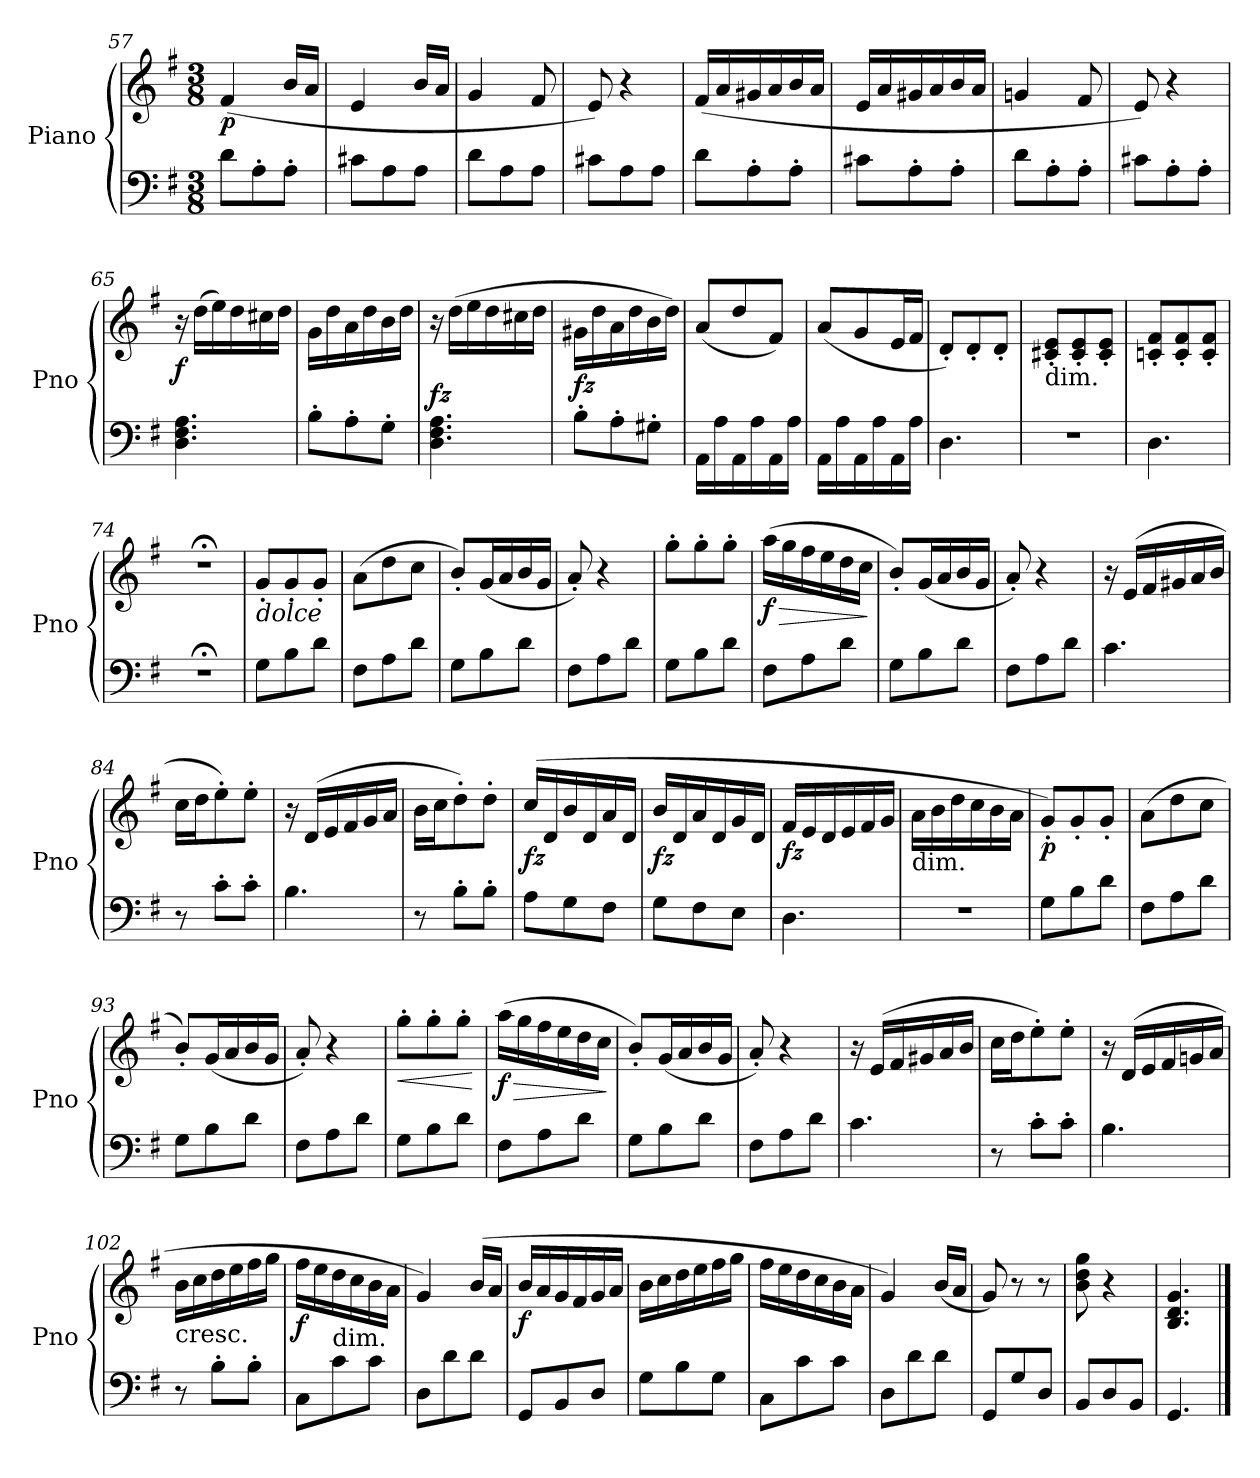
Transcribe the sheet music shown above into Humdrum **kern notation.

**kern	**kern	**dynam
*part1	*part1	*part1
*staff2	*staff1	*staff1/2
*I"Piano	*	*
*I'Pno	*	*
!!LO:LB:g=z
*clefF4	*clefG2	*
*k[f#]	*k[f#]	*
*M3/8	*M3/8	*
=57	=57	=57
!	!	!LO:DY:b
8d<\L	(<4f#/	p
8A<'\	.	.
8A<'\J	16b/LL	.
.	16a/JJ	.
=58	=58	=58
8c#X<\L	4e/	.
8A<\	.	.
8A<\J	16b/LL	.
.	16a/JJ	.
=59	=59	=59
8d\L	4g/	.
8A\	.	.
8A\J	8f#/	.
=60	=60	=60
8c#X\L	8e/)	.
8A\	4r	.
8A\J	.	.
=61	=61	=61
8d\L	(<16f#/LL	.
.	16a/	.
8A'\	16g#X/	.
.	16a/	.
8A'\J	16b/	.
.	16a/JJ	.
=62	=62	=62
8c#X\L	16e/LL	.
.	16a/	.
8A'\	16g#X/	.
.	16a/	.
8A'\J	16b/	.
.	16a/JJ	.
=63	=63	=63
8d\L	4gn/	.
8A'\	.	.
8A'\J	8f#/	.
=64	=64	=64
8c#X\L	8e/)	.
8A'\	4r	.
8A<'\J	.	.
!!LO:LB:g=z
=65	=65	=65
!	!	!LO:DY:b
4.D\< 4.F#\< 4.A\<	16r	f
.	(>16dd\LL	.
.	16ee\)	.
.	16dd\	.
.	16cc#X\	.
.	16dd\JJ	.
=66	=66	=66
8B<'\L	16g\LL	.
.	16dd\	.
8A'\	16a\	.
.	16dd\	.
8G'\J	16b\	.
.	16dd\JJ	.
=67	=67	=67
!	!	!LO:DY:a=2
4.D\ 4.F#\ 4.A\	16r	fz
.	(>16dd\LL	.
.	16ee\	.
.	16dd\	.
.	16cc#X\	.
.	16dd\JJ	.
=68	=68	=68
!	!	!LO:DY:b
8B'\L	16g#X\LL	fz
.	16dd\	.
8A'\	16a\	.
.	16dd\	.
8G#X'\J	16b\	.
.	16dd\JJ)	.
=69	=69	=69
16AA\LL	(<8a/L	.
16A\	.	.
16AA\	8dd/	.
16A\	.	.
16AA\	8f#/J)	.
16A\JJ	.	.
=70	=70	=70
16AA\LL	(<8a/L	.
16A\	.	.
16AA\	8g/	.
16A\	.	.
16AA\	16e/L	.
16A\JJ	16f#/JJ	.
=71	=71	=71
4.D\	8d'/L)	.
.	8d'/	.
.	8d'/J	.
!!LO:LB:g=z
=72	=72	=72
!	!LO:TX:b:t=dim.	!
4.r	8c#X/' 8e/'L	.
.	8c#/' 8e/'	.
.	8c#/' 8e/'J	.
=73	=73	=73
4.D\	8cn/' 8f#/'L	.
.	8c/' 8f#/'	.
.	8c/' 8f#/'J	.
=74	=74	=74
4.r;<	4.r;<	.
=75	=75	=75
!	!LO:TX:b:i:t=dolce	!
8G<\L	8g'/L	.
8B\	8g'/	.
8d\J	8g'/J	.
=76	=76	=76
8F#\L	(>8a\L	.
8A\	8dd\	.
8d\J	8cc\J	.
=77	=77	=77
8G\L	8b'/L)	.
8B\	(<16g/L	.
.	16a/	.
8d\J	16b/	.
.	16g/JJ	.
=78	=78	=78
8F#\L	8a'/)	.
8A\	4r	.
8d\J	.	.
=79	=79	=79
8G\L	8gg'\L	.
8B\	8gg'\	.
8d\J	8gg'\J	.
=80	=80	=80
!	!	!LO:HP:b
!	!	!LO:DY:n=1:b
8F#\L	(>16aa\LL	> f
.	16gg\	.
8A\	16ff#\	.
.	16ee\	.
8d\J	16dd\	.
.	16cc\JJ	.
.	.	]
=81	=81	=81
8G\L	8b'/L)	.
8B\	(<16g/L	.
.	16a/	.
8d\J	16b/	.
.	16g/JJ	.
!!LO:PB:g=z
=82	=82	=82
8F#\L	8a'/)	.
8A\	4r	.
8d\J	.	.
=83	=83	=83
4.c\	16r	.
.	(>16e/LL	.
.	16f#/	.
.	16g#X/	.
.	16a/	.
.	16b/JJ	.
=84	=84	=84
8r	16cc\LL	.
.	16dd\J	.
8c<'\L	8ee'\)	.
8c<'\J	8ee'\J	.
=85	=85	=85
4.B\	16r	.
.	(>16d/LL	.
.	16e/	.
.	16f#/	.
.	16g/	.
.	16a/JJ	.
=86	=86	=86
8r	16b\LL	.
.	16cc\J	.
8B<'\L	8dd'\)	.
8B<'\J	8dd'\J	.
=87	=87	=87
!	!	!LO:DY:b
8A<\L	(>16cc/LL	fz
.	16d/	.
8G\	16b/	.
.	16d/	.
8F#\J	16a/	.
.	16d/JJ	.
=88	=88	=88
!	!	!LO:DY:b
8G\L	16b/LL	fz
.	16d/	.
8F#\	16a/	.
.	16d/	.
8E\J	16g/	.
.	16d/JJ	.
=89	=89	=89
!	!	!LO:DY:b
4.D\	16f#/LL	fz
.	16e/	.
.	16d/	.
.	16e/	.
.	16f#/	.
.	16g/JJ	.
!!LO:LB:g=z
=90	=90	=90
!	!LO:TX:b:t=dim.	!
4.r	16a\LL	.
.	16b\	.
.	16dd\	.
.	16cc\	.
.	16b\	.
.	16a\JJ	.
=91	=91	=91
!	!	!LO:DY:b
8G\L	8g'/L)	p
8B\	8g'/	.
8d\J	8g'/J	.
=92	=92	=92
8F#\L	(>8a\L	.
8A\	8dd\	.
8d\J	8cc\J	.
=93	=93	=93
8G\L	8b'/L)	.
8B\	(<16g/L	.
.	16a/	.
8d\J	16b/	.
.	16g/JJ	.
=94	=94	=94
8F#\L	8a'/)	.
8A\	4r	.
8d\J	.	.
=95	=95	=95
!	!	!LO:HP:b
8G\L	8gg'\L	<
8B\	8gg'\	.
8d\J	8gg'\J	.
.	.	[
=96	=96	=96
!	!	!LO:HP:b
!	!	!LO:DY:n=1:b
8F#\L	(>16aa\LL	> f
.	16gg\	.
8A\	16ff#\	.
.	16ee\	.
8d\J	16dd\	.
.	16cc\JJ	.
.	.	]
=97	=97	=97
8G\L	8b'/L)	.
8B\	(<16g/L	.
.	16a/	.
8d\J	16b/	.
.	16g/JJ	.
=98	=98	=98
8F#\L	8a'/)	.
8A\	4r	.
8d\J	.	.
!!LO:LB:g=z
=99	=99	=99
4.c\	16r	.
.	(>16e/LL	.
.	16f#/	.
.	16g#X/	.
.	16a/	.
.	16b/JJ	.
=100	=100	=100
8r	16cc\LL	.
.	16dd\J	.
8c'\L	8ee'\)	.
8c'\J	8ee'\J	.
=101	=101	=101
4.B\	16r	.
.	(>16d/LL	.
.	16e/	.
.	16f#/	.
.	16gn/	.
.	16a/JJ	.
=102	=102	=102
!	!LO:TX:b:t=cresc.	!
8r	16b\LL	.
.	16cc\	.
8B'\L	16dd\	.
.	16ee\	.
8B'\J	16ff#\	.
.	16gg\JJ	.
=103	=103	=103
!	!	!LO:DY:b
8C\L	16ff#\LL	f
.	16ee\	.
!	!LO:TX:b:t=dim.	!
8c\	16dd\	.
.	16cc\	.
8c<\J	16b\	.
.	16a\JJ	.
=104	=104	=104
8D\L	4g/)	.
8d\	.	.
8d<\J	(>16b/LL	.
.	16a/JJ	.
=105	=105	=105
!	!	!LO:DY:b
8GG</L	16b/LL	f
.	16a/	.
8BB</	16g/	.
.	16f#/	.
8D</J	16g/	.
.	16a/JJ	.
!!LO:LB:g=z
=106	=106	=106
8G<\L	16b\LL	.
.	16cc\	.
8B<\	16dd\	.
.	16ee\	.
8G<\J	16ff#\	.
.	16gg\JJ	.
=107	=107	=107
8C\L	16ff#\LL	.
.	16ee\	.
8c\	16dd\	.
.	16cc\	.
8c<\J	16b\	.
.	16a\JJ	.
=108	=108	=108
8D\L	4g/)	.
8d\	.	.
8d<\J	(<16b/LL	.
.	16a/JJ	.
=109	=109	=109
8GG/L	8g/)	.
8G/	8r	.
8D/J	8r	.
=110	=110	=110
8BB/L	8b\ 8dd\ 8gg\	.
8D/	4r	.
8BB/J	.	.
=111	=111	=111
4.GG/	4.B/ 4.d/ 4.g/	.
==	==	==
*-	*-	*-
